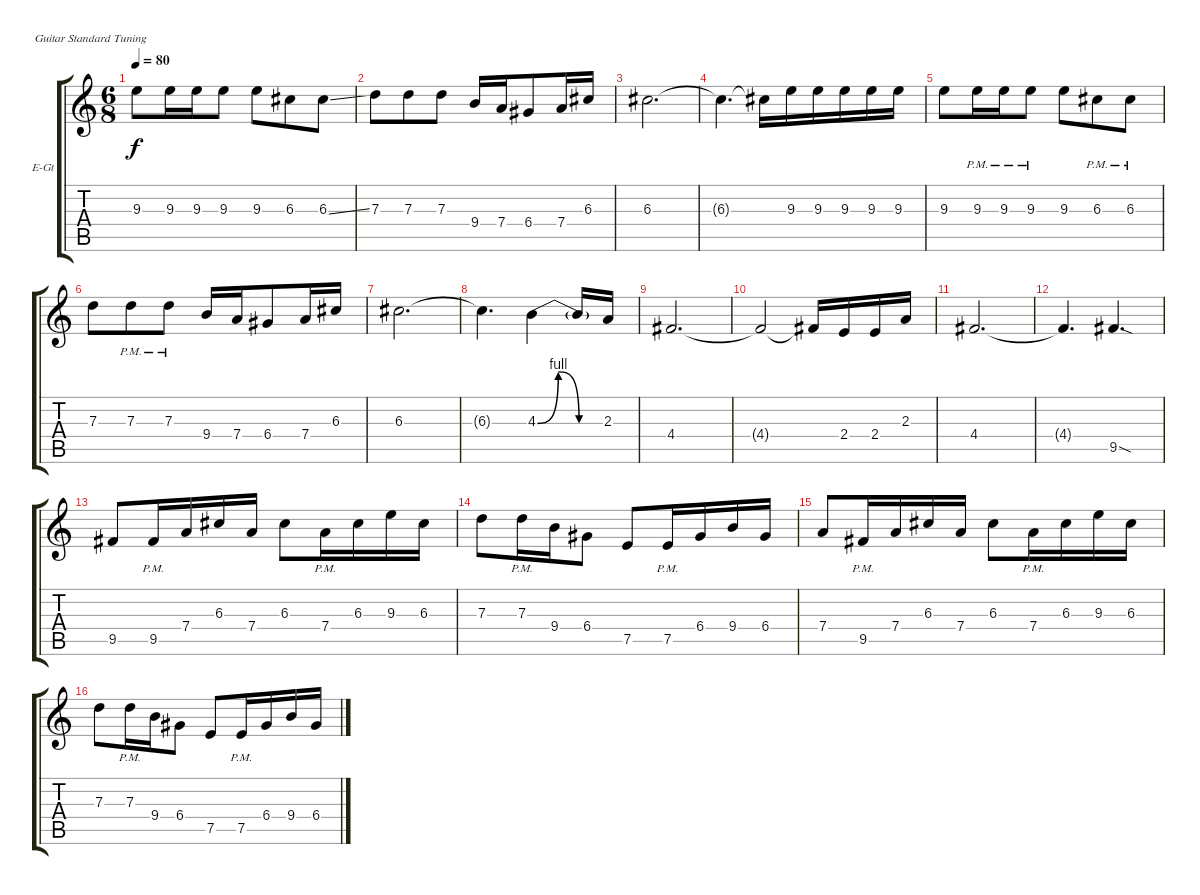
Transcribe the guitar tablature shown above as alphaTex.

\defaultSystemsLayout 4
\bracketExtendMode groupsimilarinstruments
\firstSystemTrackNameOrientation horizontal
\otherSystemsTrackNameOrientation horizontal
\track ("Hammett" "E-Gt") {instrument distortionguitar}
\staff {score tabs}
\tuning (E4 B3 G3 D3 A2 E2)
\ts (6 8)
\tempo 80
\clef g2
\ks c
9.3.8{dy f} 9.3.16 9.3.16 9.3.8 9.3.8 6.3.8 6.3{ss}.8 |
7.3.8 7.3.8 7.3.8 9.4.16 7.4.16 6.4.8 7.4.16 6.3.16 |
6.3.2{d} |
6.3{t}.4{d} 6.3{t}.16 9.3.16 9.3.16 9.3.16 9.3.16 9.3.16 |
9.3.8 9.3{pm}.16 9.3{pm}.16 9.3{pm}.8 9.3.8 6.3{pm}.8 6.3{pm}.8 |
7.3.8 7.3{pm}.8 7.3{pm}.8 9.4.16 7.4.16 6.4.8 7.4.16 6.3.16 |
6.3.2{d} |
6.3{t}.4{d} 4.3{be (bendrelease 0 0 30 4 30 4 60 0)}.4 4.3{be (hold 0 0 60 0) t}.16 2.3.16 |
4.4.2{d} |
4.4{t}.2 4.4{t}.16 2.4.16 2.4.16 2.3.16 |
4.4.2{d} |
4.4{t}.4{d} 9.5{sod}.4{d} |
9.5.8 9.5{pm}.16 7.4.16 6.3.16 7.4.16 6.3.8 7.4{pm}.16 6.3.16 9.3.16 6.3.16 |
7.3.8 7.3{pm}.16 9.4.16 6.4.8 7.5.8 7.5{pm}.16 6.4.16 9.4.16 6.4.16 |
7.4.8 9.5{pm}.16 7.4.16 6.3.16 7.4.16 6.3.8 7.4{pm}.16 6.3.16 9.3.16 6.3.16 |
7.3.8 7.3{pm}.16 9.4.16 6.4.8 7.5.8 7.5{pm}.16 6.4.16 9.4.16 6.4.16
